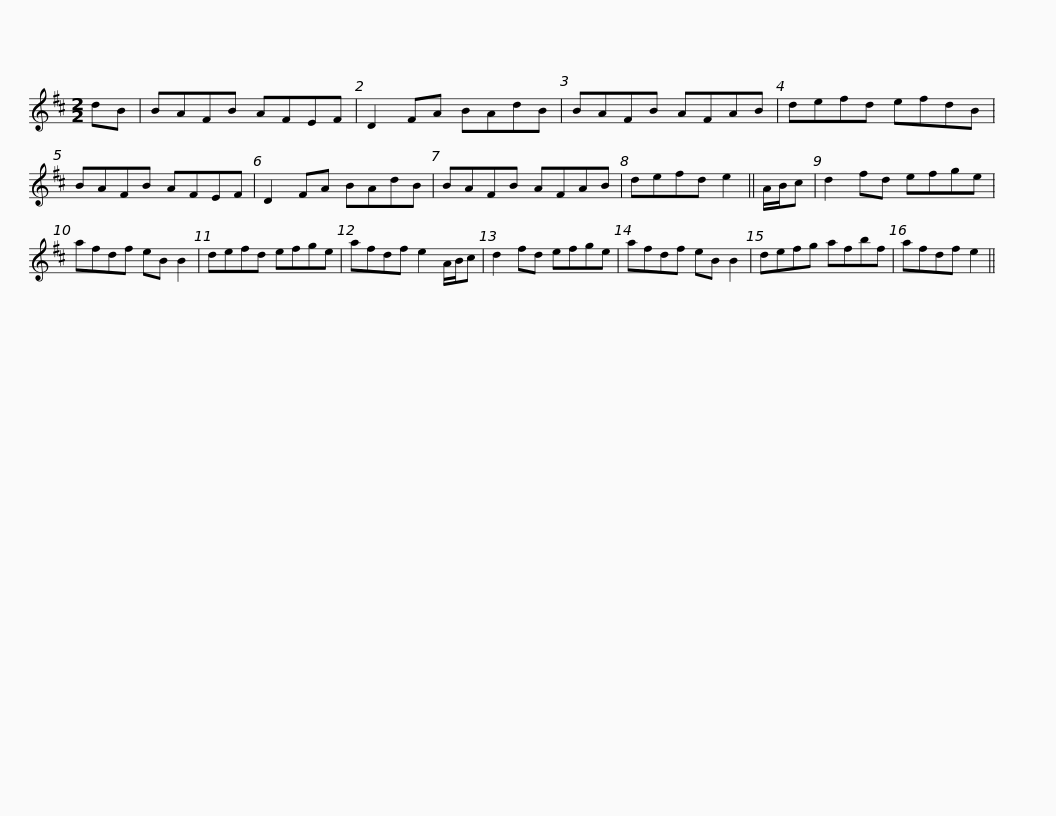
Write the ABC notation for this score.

X:1
L:1/8
M:2/2
I:linebreak $
K:D
V:1 treble
V:1
 dB | BAFB AFEF | D2 FA BAdB | BAFB AFAB | defd efdB | %5
 BAFB AFEF |$ D2 FA BAdB | BAFB AFAB | defd e2 || A/B/c | %10
 d2 fd efge | afdf eB B2 | defd efge |$ afdf e2 A/B/c | d2 fd efge | %15
 afdf eB B2 | defg afbf | afdf e2 || %18
